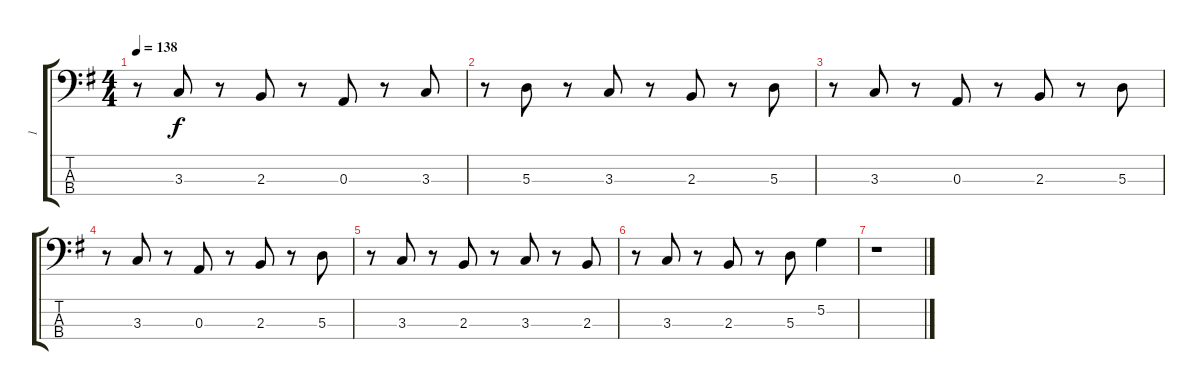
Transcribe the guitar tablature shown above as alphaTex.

\track ("1" "1") {instrument electricbasspick}
\staff {score tabs}
\tuning (G2 D2 A1 E1) {hide}
\ts (4 4)
\tempo 138
\clef f4
\ks g
r.8{dy f} 3.3.8 r.8 2.3.8 r.8 0.3.8 r.8 3.3.8 |
r.8 5.3.8 r.8 3.3.8 r.8 2.3.8 r.8 5.3.8 |
r.8 3.3.8 r.8 0.3.8 r.8 2.3.8 r.8 5.3.8 |
r.8 3.3.8 r.8 0.3.8 r.8 2.3.8 r.8 5.3.8 |
r.8 3.3.8 r.8 2.3.8 r.8 3.3.8 r.8 2.3.8 |
r.8 3.3.8 r.8 2.3.8 r.8 5.3.8 5.2.4 |
r.1
